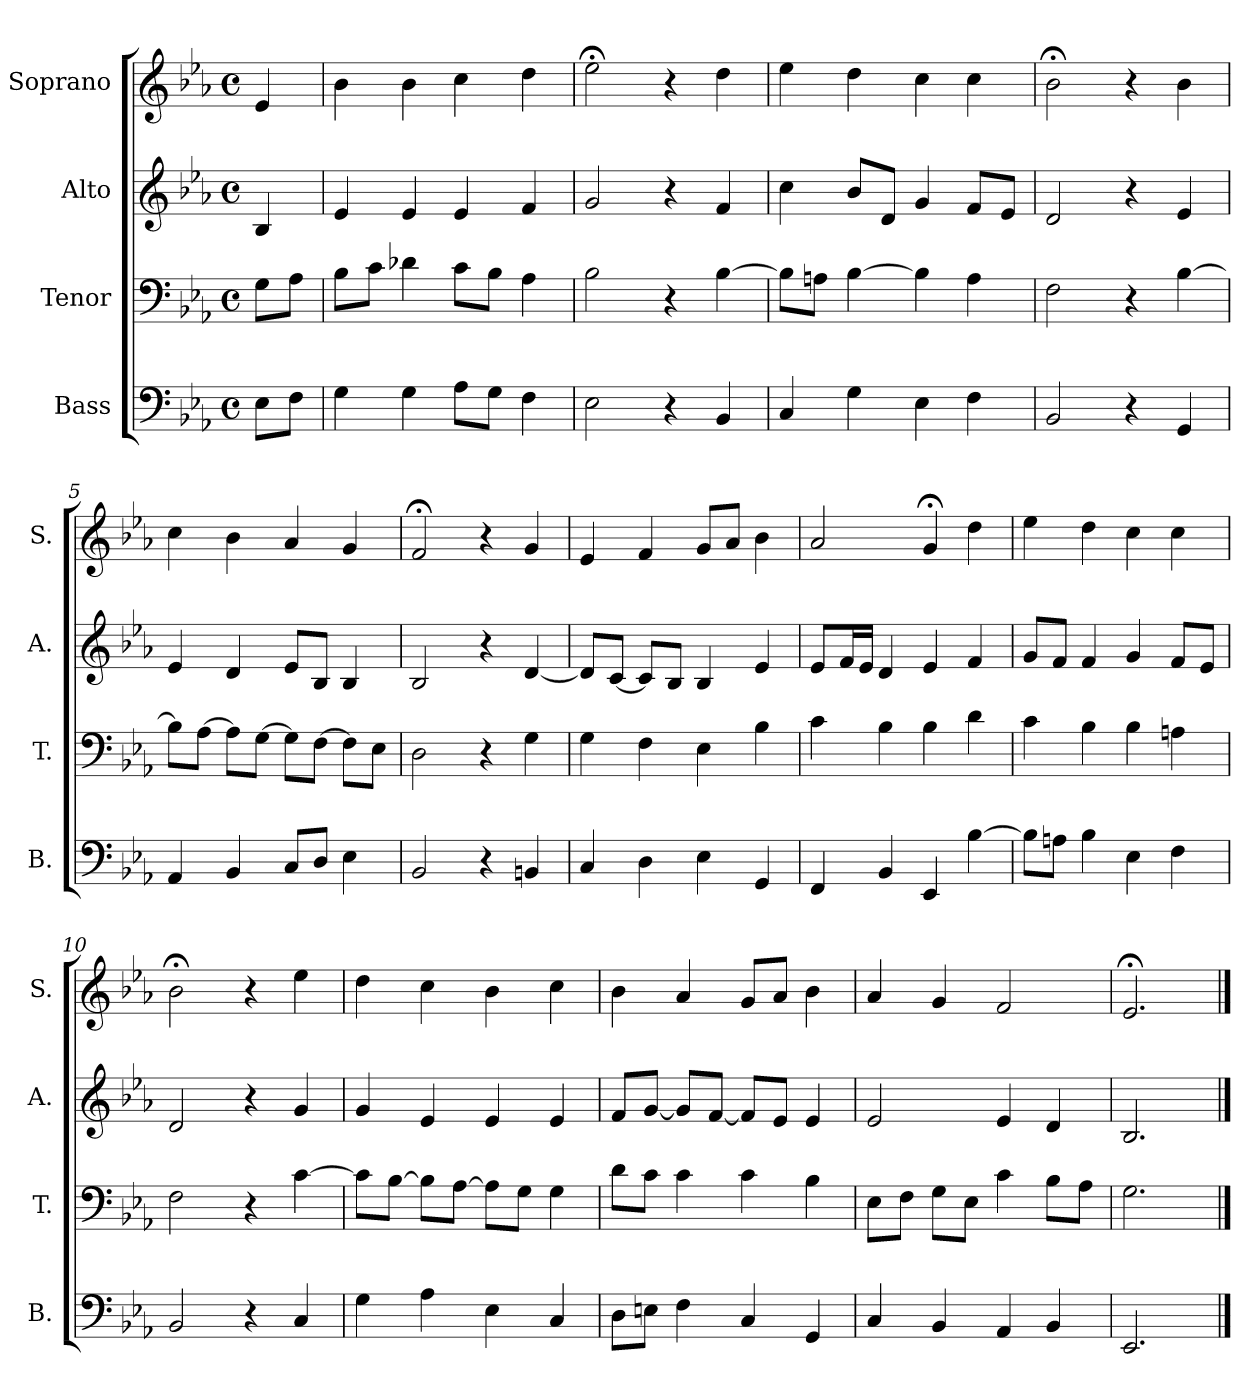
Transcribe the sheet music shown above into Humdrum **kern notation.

**kern	**kern	**kern	**kern
*part4	*part3	*part2	*part1
*staff4	*staff3	*staff2	*staff1
*I"Bass	*I"Tenor	*I"Alto	*I"Soprano
*I'B.	*I'T.	*I'A.	*I'S.
*clefF4	*clefF4	*clefG2	*clefG2
*k[b-e-a-]	*k[b-e-a-]	*k[b-e-a-]	*k[b-e-a-]
*E-:	*E-:	*E-:	*E-:
*M4/4	*M4/4	*M4/4	*M4/4
*met(c)	*met(c)	*met(c)	*met(c)
=	=	=	=
8E-\L	8G\L	4B-/	4e-/
8F\J	8A-\J	.	.
=1	=1	=1	=1
4G\	8B-\L	4e-/	4b-\
.	8c\J	.	.
4G\	4d-X\	4e-/	4b-\
8A-\L	8c\L	4e-/	4cc\
8G\J	8B-\J	.	.
4F\	4A-\	4f/	4dd\
=2	=2	=2	=2
2E-\	2B-\	2g/	2ee-;<\
4r	4r	4r	4r
4BB-/	[4B-\	4f/	4dd\
=3	=3	=3	=3
4C/	8B-\L]	4cc\	4ee-\
.	8An\J	.	.
4G\	[4B-\	8b-/L	4dd\
.	.	8d/J	.
4E-\	4B-\]	4g/	4cc\
4F\	4A\	8f/L	4cc\
.	.	8e-/J	.
=4	=4	=4	=4
2BB-/	2F\	2d/	2b-;<\
4r	4r	4r	4r
4GG/	[4B-\	4e-/	4b-\
!!LO:LB:g=z
=5	=5	=5	=5
4AA-/	8B-\L]	4e-/	4cc\
.	[8A-\J	.	.
4BB-/	8A-\L]	4d/	4b-\
.	[8G\J	.	.
8C/L	8G\L]	8e-/L	4a-/
8D/J	[8F\J	8B-/J	.
4E-\	8F\L]	4B-/	4g/
.	8E-\J	.	.
=6	=6	=6	=6
2BB-/	2D\	2B-/	2f;</
4r	4r	4r	4r
4BBn/	4G\	[4d/	4g/
=7	=7	=7	=7
4C/	4G\	8d/L]	4e-/
.	.	[8c/J	.
4D\	4F\	8c/L]	4f/
.	.	8B-/J	.
4E-\	4E-\	4B-/	8g/L
.	.	.	8a-/J
4GG/	4B-\	4e-/	4b-\
=8	=8	=8	=8
4FF/	4c\	8e-/L	2a-/
.	.	16f/L	.
.	.	16e-/JJ	.
4BB-/	4B-\	4d/	.
4EE-/	4B-\	4e-/	4g;</
[4B-\	4d\	4f/	4dd\
=9	=9	=9	=9
8B-\L]	4c\	8g/L	4ee-\
8An\J	.	8f/J	.
4B-\	4B-\	4f/	4dd\
4E-\	4B-\	4g/	4cc\
4F\	4An\	8f/L	4cc\
.	.	8e-/J	.
!!LO:LB:g=z
=10	=10	=10	=10
2BB-/	2F\	2d/	2b-;<\
4r	4r	4r	4r
4C/	[4c\	4g/	4ee-\
=11	=11	=11	=11
4G\	8c\L]	4g/	4dd\
.	[8B-\J	.	.
4A-\	8B-\L]	4e-/	4cc\
.	[8A-\J	.	.
4E-\	8A-\L]	4e-/	4b-\
.	8G\J	.	.
4C/	4G\	4e-/	4cc\
=12	=12	=12	=12
8D\L	8d\L	8f/L	4b-\
8En\J	8c\J	[8g/J	.
4F\	4c\	8g/L]	4a-/
.	.	[8f/J	.
4C/	4c\	8f/L]	8g/L
.	.	8e-/J	8a-/J
4GG/	4B-\	4e-/	4b-\
=13	=13	=13	=13
4C/	8E-\L	2e-/	4a-/
.	8F\J	.	.
4BB-/	8G\L	.	4g/
.	8E-\J	.	.
4AA-/	4c\	4e-/	2f/
4BB-/	8B-\L	4d/	.
.	8A-\J	.	.
=14	=14	=14	=14
2.EE-/	2.G\	2.B-/	2.e-;</
==	==	==	==
*-	*-	*-	*-
